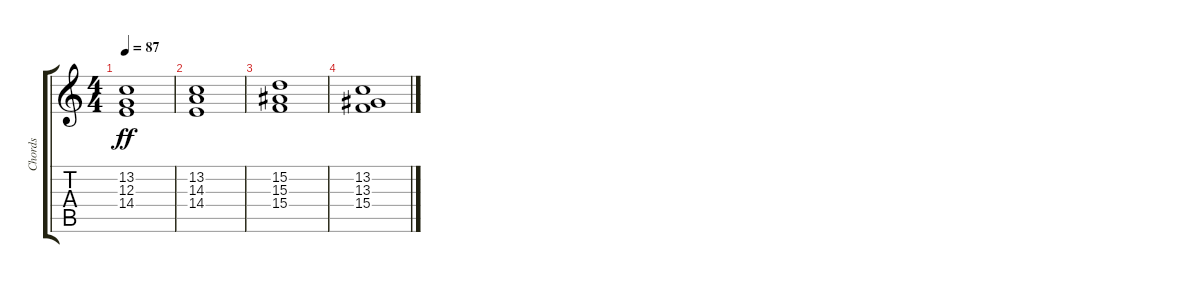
\track ("Chords" "Chords") {instrument pad7halo}
\staff {score tabs}
\tuning (E4 B3 G3 D3 A2 E2) {hide}
\ts (4 4)
\tempo 87
\clef g2
\ks c
(13.2 12.3 14.4).1{dy ff volume 3} |
(13.2 14.3 14.4).1{volume 2} |
(15.2 15.3 15.4).1{volume 2} |
(13.2 13.3 15.4).1{volume 1}
